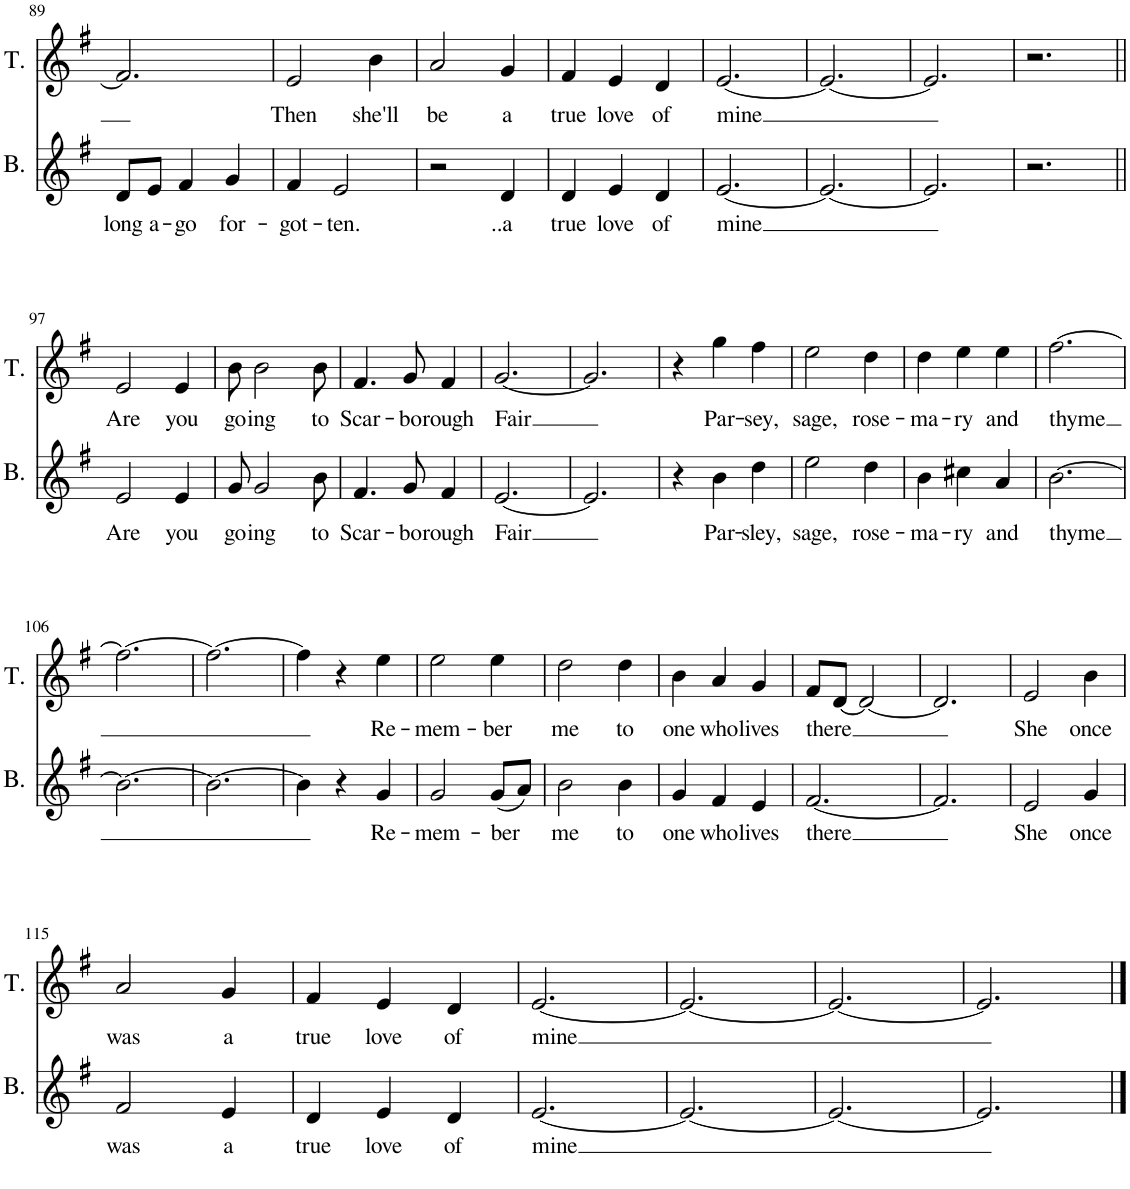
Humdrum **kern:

**kern	**text	**kern	**text
*part2	*part2	*part1	*part1
*staff2	*staff2	*staff1	*staff1
*I"Bariton	*	*I"Tenor	*
*I'B.	*	*I'T.	*
!!LO:PB:g=z
*clefG2	*	*clefG2	*
*k[f#]	*	*k[f#]	*
=89	=89	=89	=89
!	!LO:LY:b	!	!
8d/L	long	2.f#/]	.
!	!LO:LY:b	!	!
8e/J	a-	.	.
!	!LO:LY:b	!	!
4f#/	-go	.	.
!	!LO:LY:b	!	!
4g/	for-	.	.
=90	=90	=90	=90
!	!LO:LY:b	!	!LO:LY:b
4f#/	-got-	2e/	Then
!	!LO:LY:b	!	!
2e/	-ten.	.	.
!	!	!	!LO:LY:b
.	.	4b\	she'll
=91	=91	=91	=91
!	!	!	!LO:LY:b
2r	.	2a/	be
!	!LO:LY:b	!	!LO:LY:b
4d/	..a	4g/	a
=92	=92	=92	=92
!	!LO:LY:b	!	!LO:LY:b
4d/	true	4f#/	true
!	!LO:LY:b	!	!LO:LY:b
4e/	love	4e/	love
!	!LO:LY:b	!	!LO:LY:b
4d/	of	4d/	of
=93	=93	=93	=93
!	!LO:LY:b	!	!LO:LY:b
[2.e/	mine	[2.e/	mine
=94	=94	=94	=94
2.e/_	.	2.e/_	.
=95	=95	=95	=95
2.e/]	.	2.e/]	.
=96	=96	=96	=96
2.r	.	2.r	.
!!LO:LB:g=z
=97||	=97||	=97||	=97||
!	!LO:LY:b	!	!LO:LY:b
2e/	Are	2e/	Are
!	!LO:LY:b	!	!LO:LY:b
4e/	you	4e/	you
=98	=98	=98	=98
!	!LO:LY:b	!	!LO:LY:b
8g/	go-	8b\	go-
!	!LO:LY:b	!	!LO:LY:b
2g/	-ing	2b\	-ing
!	!LO:LY:b	!	!LO:LY:b
8b\	to	8b\	to
=99	=99	=99	=99
!	!LO:LY:b	!	!LO:LY:b
4.f#/	Scar-	4.f#/	Scar-
!	!LO:LY:b	!	!LO:LY:b
8g/	-bo-	8g/	-bo-
!	!LO:LY:b	!	!LO:LY:b
4f#/	-rough	4f#/	-rough
=100	=100	=100	=100
!	!LO:LY:b	!	!LO:LY:b
[2.e/	Fair	[2.g/	Fair
=101	=101	=101	=101
2.e/]	.	2.g/]	.
=102	=102	=102	=102
4r	.	4r	.
!	!LO:LY:b	!	!LO:LY:b
4b\	Par-	4gg\	Par-
!	!LO:LY:b	!	!LO:LY:b
4dd\	-sley,	4ff#\	-sey,
=103	=103	=103	=103
!	!LO:LY:b	!	!LO:LY:b
2ee\	sage,	2ee\	sage,
!	!LO:LY:b	!	!LO:LY:b
4dd\	rose-	4dd\	rose-
=104	=104	=104	=104
!	!LO:LY:b	!	!LO:LY:b
4b\	-ma-	4dd\	-ma-
!	!LO:LY:b	!	!LO:LY:b
4cc#X\	-ry	4ee\	-ry
!	!LO:LY:b	!	!LO:LY:b
4a/	and	4ee\	and
=105	=105	=105	=105
!	!LO:LY:b	!	!LO:LY:b
[2.b\	thyme	[2.ff#\	thyme
!!LO:LB:g=z
=106	=106	=106	=106
2.b\_	.	2.ff#\_	.
=107	=107	=107	=107
2.b\_	.	2.ff#\_	.
=108	=108	=108	=108
4b\]	.	4ff#\]	.
4r	.	4r	.
!	!LO:LY:b	!	!LO:LY:b
4g/	Re-	4ee\	Re-
=109	=109	=109	=109
!	!LO:LY:b	!	!LO:LY:b
2g/	-mem-	2ee\	-mem-
!	!LO:LY:b	!	!LO:LY:b
(8g/L	-ber	4ee\	-ber
8a/J)	.	.	.
=110	=110	=110	=110
!	!LO:LY:b	!	!LO:LY:b
2b\	me	2dd\	me
!	!LO:LY:b	!	!LO:LY:b
4b\	to	4dd\	to
=111	=111	=111	=111
!	!LO:LY:b	!	!LO:LY:b
4g/	one	4b\	one
!	!LO:LY:b	!	!LO:LY:b
4f#/	who	4a/	who
!	!LO:LY:b	!	!LO:LY:b
4e/	lives	4g/	lives
=112	=112	=112	=112
!	!LO:LY:b	!	!LO:LY:b
[2.f#/	there	8f#/L	there
.	.	[8d/J	.
.	.	2d/_	.
=113	=113	=113	=113
2.f#/]	.	2.d/]	.
=114	=114	=114	=114
!	!LO:LY:b	!	!LO:LY:b
2e/	She	2e/	She
!	!LO:LY:b	!	!LO:LY:b
4g/	once	4b\	once
!!LO:LB:g=z
=115	=115	=115	=115
!	!LO:LY:b	!	!LO:LY:b
2f#/	was	2a/	was
!	!LO:LY:b	!	!LO:LY:b
4e/	a	4g/	a
=116	=116	=116	=116
!	!LO:LY:b	!	!LO:LY:b
4d/	true	4f#/	true
!	!LO:LY:b	!	!LO:LY:b
4e/	love	4e/	love
!	!LO:LY:b	!	!LO:LY:b
4d/	of	4d/	of
=117	=117	=117	=117
!	!LO:LY:b	!	!LO:LY:b
[2.e/	mine	[2.e/	mine
=118	=118	=118	=118
2.e/_	.	2.e/_	.
=119	=119	=119	=119
2.e/_	.	2.e/_	.
=120	=120	=120	=120
2.e/]	.	2.e/]	.
==	==	==	==
*-	*-	*-	*-
